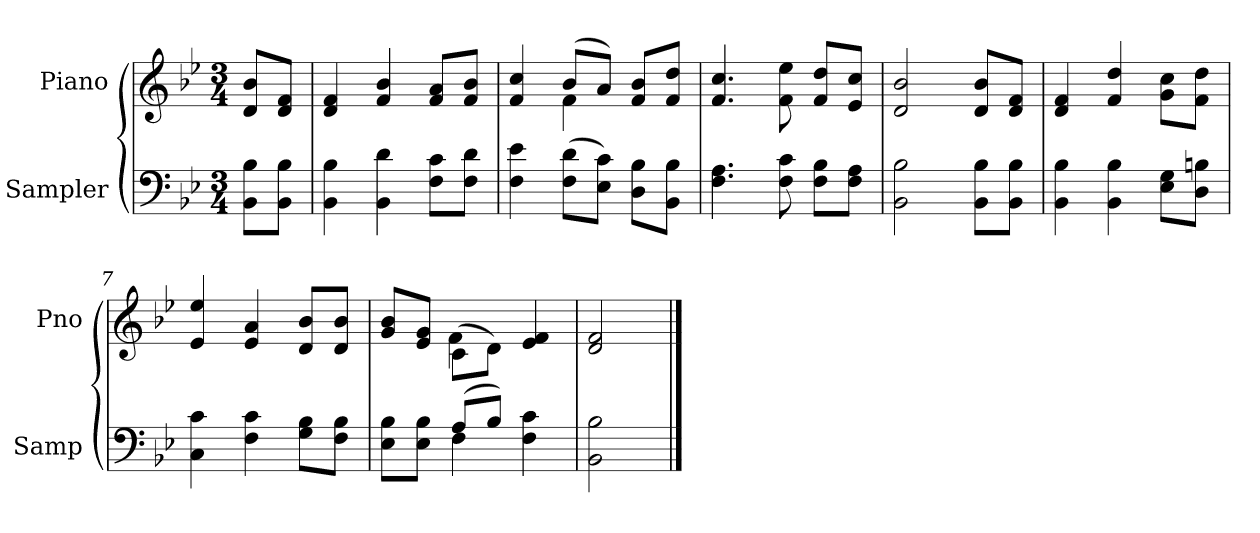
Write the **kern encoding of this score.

**kern	**kern
*part2	*part1
*staff2	*staff1
*I"Sampler	*I"Piano
*I'Samp	*I'Pno
*clefF4	*clefG2
*k[b-e-]	*k[b-e-]
*B-:	*B-:
*M3/4	*M3/4
=1	=1
8BB-\ 8B-\L	8d/ 8b-/L
8BB-\ 8B-\J	8d/ 8f/J
=2	=2
4BB- 4B-	4d 4f
4BB- 4d	4f 4b-
8F\ 8c\L	8f/ 8a/L
8F\ 8d\J	8f/ 8b-/J
=3	=3
*	*^
4F 4e-	4f 4cc	4ryy
(8F\ 8d\L	(8b-/L	4f
8E-\ 8c\J)	8a/J)	.
8D\ 8B-\L	8f/ 8b-/L	4ryy
8BB-\ 8B-\J	8f/ 8dd/J	.
*	*v	*v
=4	=4
4.F 4.A	4.f 4.cc
8F 8c	8f 8ee-
8F\ 8B-\L	8f/ 8dd/L
8F\ 8A\J	8e-/ 8cc/J
=5	=5
2BB- 2B-	2d 2b-
8BB-\ 8B-\L	8d/ 8b-/L
8BB-\ 8B-\J	8d/ 8f/J
=6	=6
4BB- 4B-	4d 4f
4BB- 4B-	4f 4dd
8E-\ 8G\L	8g\ 8cc\L
8D\ 8Bn\J	8f\ 8dd\J
=7	=7
4C 4c	4e- 4ee-
4F 4c	4e- 4a
8G\ 8B-\L	8d/ 8b-/L
8F\ 8B-\J	8d/ 8b-/J
=8	=8
*^	*^
8E-\ 8B-\L	4ryy	8g/ 8b-/L	4ryy
8E-\ 8B-\J	.	8e-/ 8g/J	.
(8A/L	4F	(8c\L	4f
8B-/J)	.	8d\J)	.
4F 4c	4ryy	4e- 4f	4ryy
*v	*v	*	*
*	*v	*v
=9	=9
2BB- 2B-	2d 2f
==	==
*-	*-
